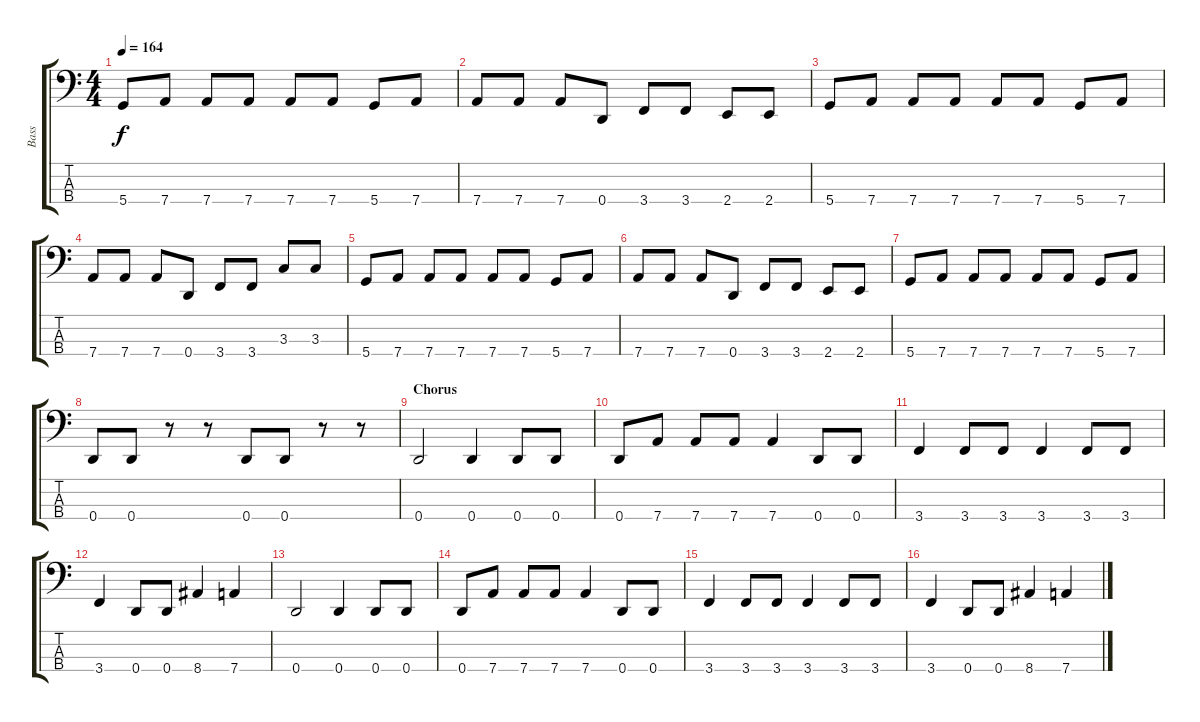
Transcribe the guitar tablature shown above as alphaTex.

\track ("Bass" "Bass") {instrument electricbassfinger}
\staff {score tabs}
\tuning (G2 D2 A1 D1) {hide}
\ts (4 4)
\tempo 164
\clef f4
\ks c
5.4.8{dy f} 7.4.8 7.4.8 7.4.8 7.4.8 7.4.8 5.4.8 7.4.8 |
7.4.8 7.4.8 7.4.8 0.4.8 3.4.8 3.4.8 2.4.8 2.4.8 |
5.4.8 7.4.8 7.4.8 7.4.8 7.4.8 7.4.8 5.4.8 7.4.8 |
7.4.8 7.4.8 7.4.8 0.4.8 3.4.8 3.4.8 3.3.8 3.3.8 |
5.4.8 7.4.8 7.4.8 7.4.8 7.4.8 7.4.8 5.4.8 7.4.8 |
7.4.8 7.4.8 7.4.8 0.4.8 3.4.8 3.4.8 2.4.8 2.4.8 |
5.4.8 7.4.8 7.4.8 7.4.8 7.4.8 7.4.8 5.4.8 7.4.8 |
0.4.8 0.4.8 r.8 r.8 0.4.8 0.4.8 r.8 r.8 |
\section ("" "Chorus")
0.4.2 0.4.4 0.4.8 0.4.8 |
0.4.8 7.4.8 7.4.8 7.4.8 7.4.4 0.4.8 0.4.8 |
3.4.4 3.4.8 3.4.8 3.4.4 3.4.8 3.4.8 |
3.4.4 0.4.8 0.4.8 8.4.4 7.4.4 |
0.4.2 0.4.4 0.4.8 0.4.8 |
0.4.8 7.4.8 7.4.8 7.4.8 7.4.4 0.4.8 0.4.8 |
3.4.4 3.4.8 3.4.8 3.4.4 3.4.8 3.4.8 |
3.4.4 0.4.8 0.4.8 8.4.4 7.4.4
